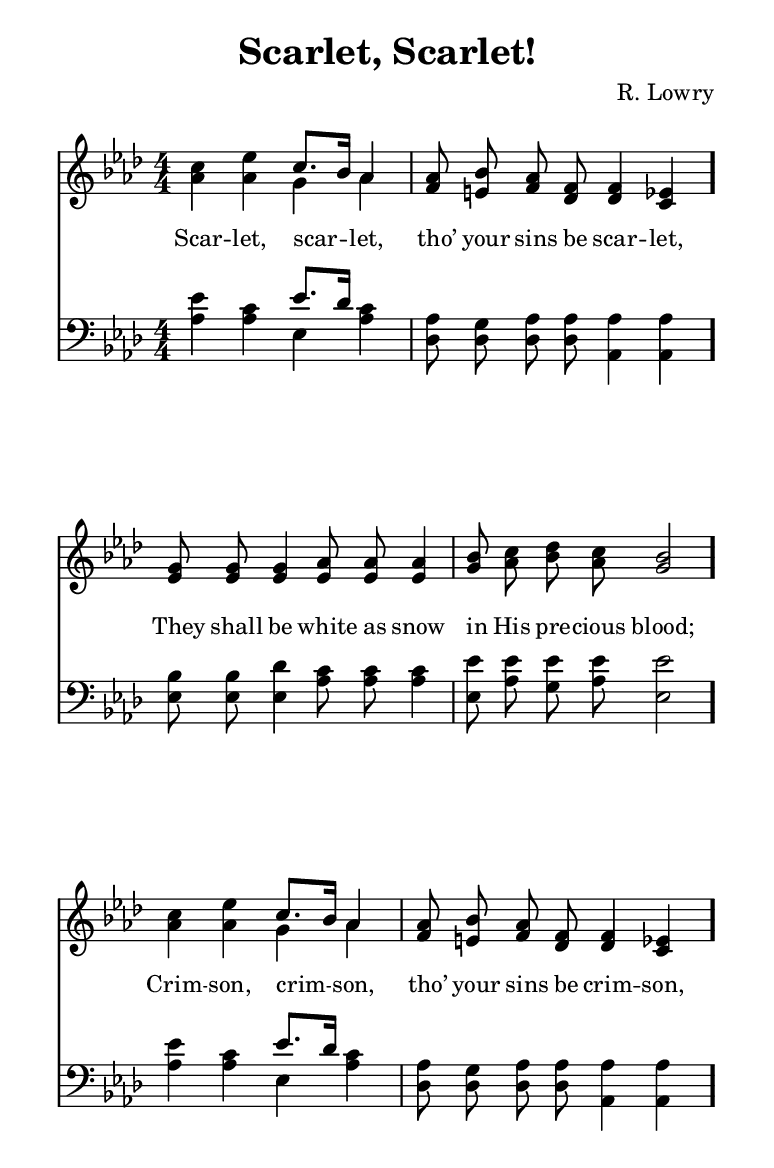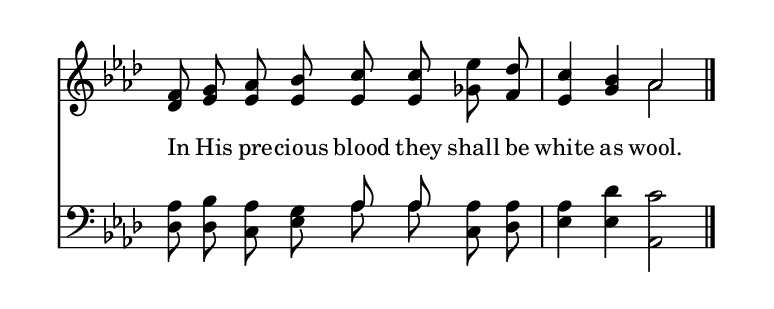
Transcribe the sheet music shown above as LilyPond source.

\include "common/global.ily"
\paper {
  \include "common/paper.ily"
  ragged-last-bottom = ##t
}

\header{
  hymnnumber = "187"
  title = "Scarlet, Scarlet!"
  tunename = ""
  meter = ""
  poet = ""
  composer = "R. Lowry"
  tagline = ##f
}

global = {
  \include "common/overrides.ily"
  \override Staff.TimeSignature.style = #'numbered
  \time 4/4
  \override Score.MetronomeMark.transparent = ##t % hide all fermata changes too
  \tempo 4=80
  \key aes \major
  \autoBeamOff
}

notesSoprano = {
\global
\relative c'' {

  c4 ees c8.[ bes16] aes4 | aes8 bes aes f f4 ees
  g8 g g4 aes8 aes aes4 | bes8 c des c bes2 |
  c4 ees c8.[ bes16] aes4 | aes8 bes aes f f4 ees
  f8 g aes bes c c ees des | c4 bes aes2 |

  \bar "|."

}
}

notesAlto = {
\global
\relative e' {

  aes4 aes g aes | f8 e f des des4 c |
  ees8 ees ees4 ees8 ees ees4 | g8 aes bes aes g2 |
  aes4 aes g aes | f8 e f des des4 c |
  des8 ees ees ees ees ees ges f | ees4 g aes2 |

}
}

notesTenor = {
\global
\relative a' {

  ees4 c ees8.[ des16] c4 | aes8 g aes aes aes4 aes |
  bes8 bes des4 c8 c c4 | ees8 ees ees ees ees2 |
  ees4 c ees8.[ des16] c4 | aes8 g aes aes aes4 aes |
  aes8 bes aes g aes aes aes aes | aes4 des c2 |

}
}

notesBass = {
\global
\relative f {

  aes4 aes ees aes | des,8 des des des aes4 aes |
  ees'8 ees ees4 aes8 aes aes4 | ees8 aes g aes ees2 |
  aes4 aes ees aes | des,8 des des des aes4 aes |
  des8 des c ees aes aes c, des | ees4 ees aes,2 |

}
}

wordsA = \lyricmode {

Scar -- let, scar -- let, tho’ your sins be scar -- let, \bar "."
They shall be white as snow in His pre -- cious blood; \bar "."
Crim -- son, crim -- son, tho’ your sins be crim -- son, \bar "."
In His pre -- cious blood they shall be white as wool. \bar "."

}

\score {
  \context ChoirStaff <<
    \context Staff = upper <<
      \set Staff.autoBeaming = ##f
      \set ChoirStaff.systemStartDelimiter = #'SystemStartBar
      \set ChoirStaff.printPartCombineTexts = ##f
      \partcombine #'(2 . 9) \notesSoprano \notesAlto
      \context NullVoice = sopranos { \voiceOne << \notesSoprano >> }
      \context NullVoice = altos { \voiceTwo << \notesAlto >> }
      \context Lyrics = one   \lyricsto sopranos \wordsA
    >>
    \context Staff = men <<
      \set Staff.autoBeaming = ##f
      \clef bass
      \set ChoirStaff.printPartCombineTexts = ##f
      \partcombine #'(2 . 9) \notesTenor \notesBass
      \context NullVoice = tenors { \voiceOne << \notesTenor >> }
      \context NullVoice = basses { \voiceTwo << \notesBass >> }
    >>
  >>
  \layout {
    \include "common/layout.ily"
  }
  \midi{
    \include "common/midi.ily"
  }
}

\version "2.19.49"  % necessary for upgrading to future LilyPond versions.

% vi:set et ts=2 sw=2 ai nocindent syntax=lilypond:
